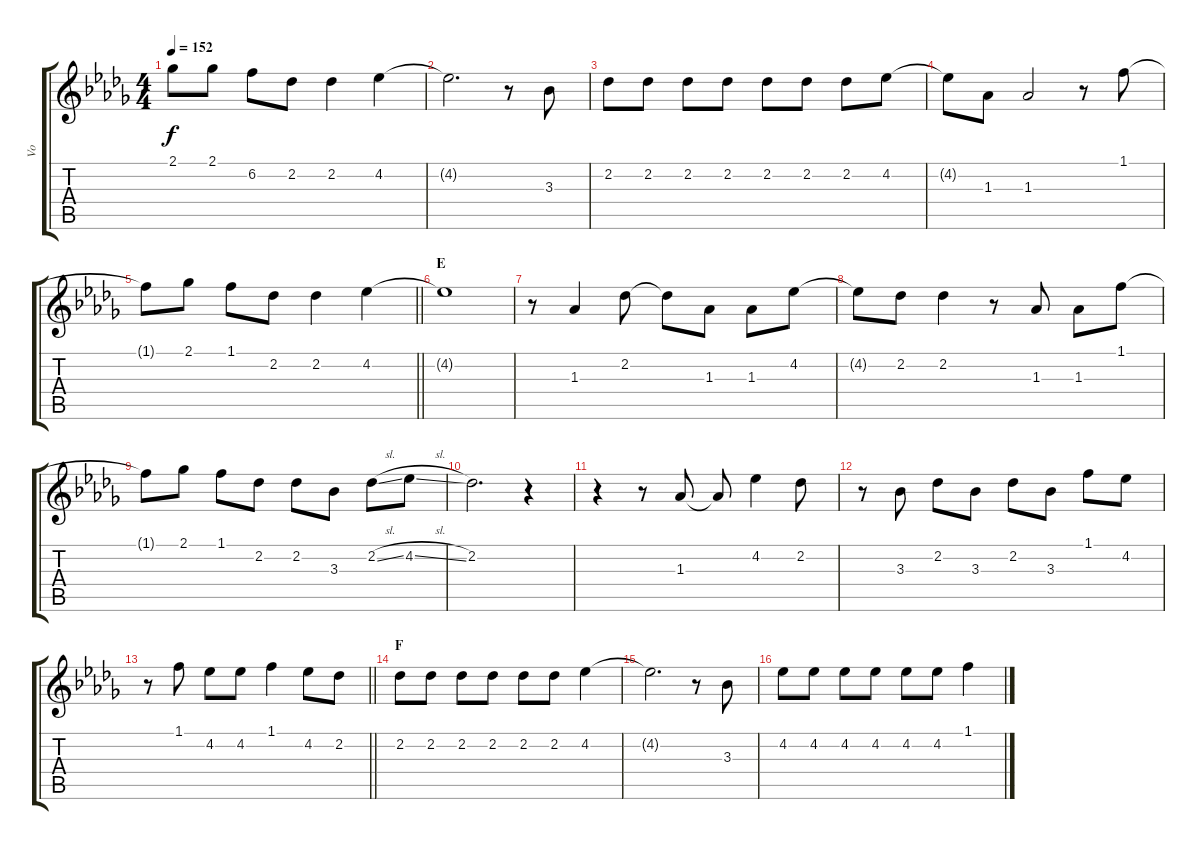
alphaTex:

\track ("Vo" "Vo") {instrument contrabass}
\staff {score tabs}
\tuning (E4 B3 G3 D3 A2 E2) {hide}
\ts (4 4)
\tempo 152
\clef g2
\ks db
2.1{t}.8{dy f} 2.1.8 6.2.8 2.2.8 2.2.4 4.2.4 |
4.2{t}.2{d} r.8 3.3.8 |
2.2.8 2.2.8 2.2.8 2.2.8 2.2.8 2.2.8 2.2.8 4.2.8 |
4.2{t}.8 1.3.8 1.3.2 r.8 1.1.8 |
\barLineRight lightlight
1.1{t}.8 2.1.8 1.1.8 2.2.8 2.2.4 4.2.4 |
\section ("" "E")
4.2{t}.1 |
r.8 1.3.4 2.2.8 2.2{t}.8 1.3.8 1.3.8 4.2.8 |
4.2{t}.8 2.2.8 2.2.4 r.8 1.3.8 1.3.8 1.1.8 |
1.1{t}.8 2.1.8 1.1.8 2.2.8 2.2.8 3.3.8 2.2{sl}.8 4.2{sl}.8 |
2.2.2{d} r.4 |
r.4 r.8 1.3.8 1.3{t}.8 4.2.4 2.2.8 |
r.8 3.3.8 2.2.8 3.3.8 2.2.8 3.3.8 1.1.8 4.2.8 |
\barLineRight lightlight
r.8 1.1.8 4.2.8 4.2.8 1.1.4 4.2.8 2.2.8 |
\section ("" "F")
2.2.8 2.2.8 2.2.8 2.2.8 2.2.8 2.2.8 4.2.4 |
4.2{t}.2{d} r.8 3.3.8 |
4.2.8 4.2.8 4.2.8 4.2.8 4.2.8 4.2.8 1.1.4
